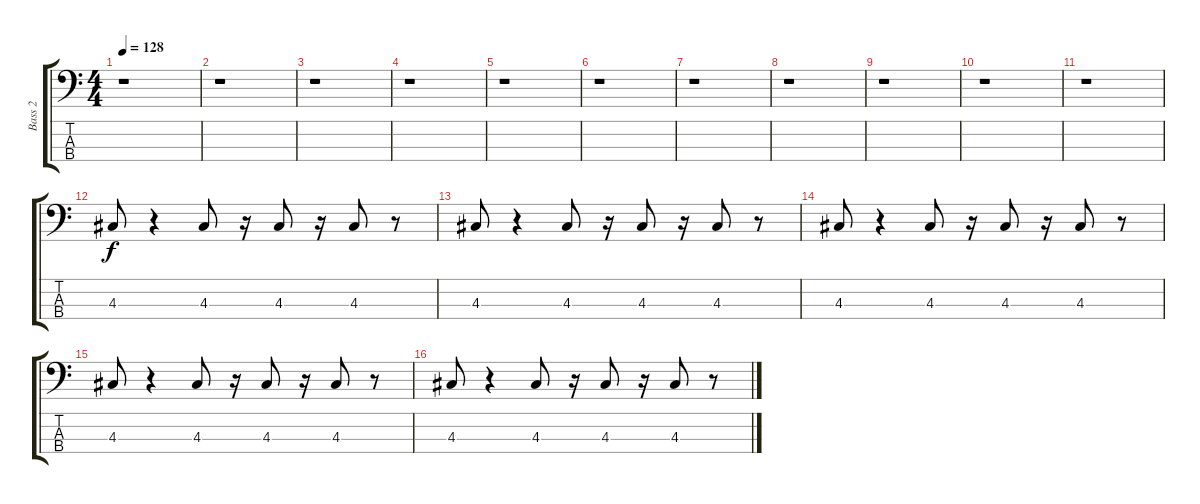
\track ("Bass 2" "Bass 2") {instrument electricbassfinger}
\staff {score tabs}
\tuning (G2 D2 A1 E1) {hide}
\ts (4 4)
\tempo 128
\clef f4
\ks c
r.1{dy f} |
r.1 |
r.1 |
r.1 |
r.1 |
r.1 |
r.1 |
r.1 |
r.1 |
r.1 |
r.1 |
4.3.8{instrument electricbassfinger} r.4 4.3.8 r.16 4.3.8 r.16 4.3.8 r.8 |
4.3.8 r.4 4.3.8 r.16 4.3.8 r.16 4.3.8 r.8 |
4.3.8 r.4 4.3.8 r.16 4.3.8 r.16 4.3.8 r.8 |
4.3.8 r.4 4.3.8 r.16 4.3.8 r.16 4.3.8 r.8 |
4.3.8 r.4 4.3.8 r.16 4.3.8 r.16 4.3.8 r.8
